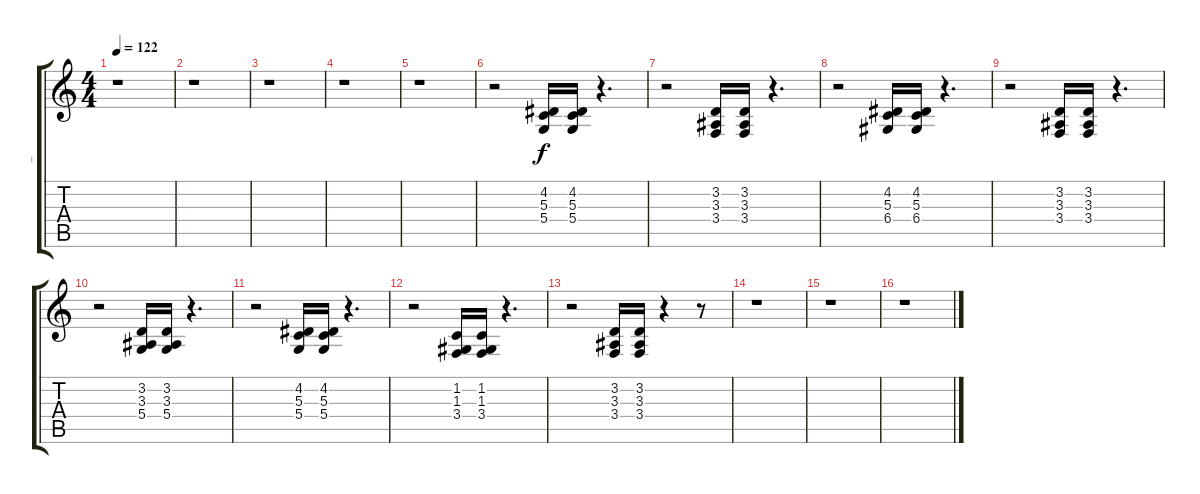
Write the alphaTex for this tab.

\track ("_" "_") {instrument fx7echoes}
\staff {score tabs}
\tuning (E4 B3 G3 D3 A2 E2) {hide}
\ts (4 4)
\tempo 122
\clef g2
\ks c
r.1{dy f} |
r.1 |
r.1 |
r.1 |
r.1 |
r.2 (4.2 5.3 5.4).16 (4.2 5.3 5.4).16 r.4{d} |
r.2 (3.2 3.3 3.4).16 (3.2 3.3 3.4).16 r.4{d} |
r.2 (4.2 5.3 6.4).16 (4.2 5.3 6.4).16 r.4{d} |
r.2 (3.2 3.3 3.4).16 (3.2 3.3 3.4).16 r.4{d} |
r.2 (3.2 3.3 5.4).16 (3.2 3.3 5.4).16 r.4{d} |
r.2 (4.2 5.3 5.4).16 (4.2 5.3 5.4).16 r.4{d} |
r.2 (1.2 1.3 3.4).16 (1.2 1.3 3.4).16 r.4{d} |
r.2 (3.2 3.3 3.4).16 (3.2 3.3 3.4).16 r.4 r.8 |
r.1 |
r.1 |
r.1
